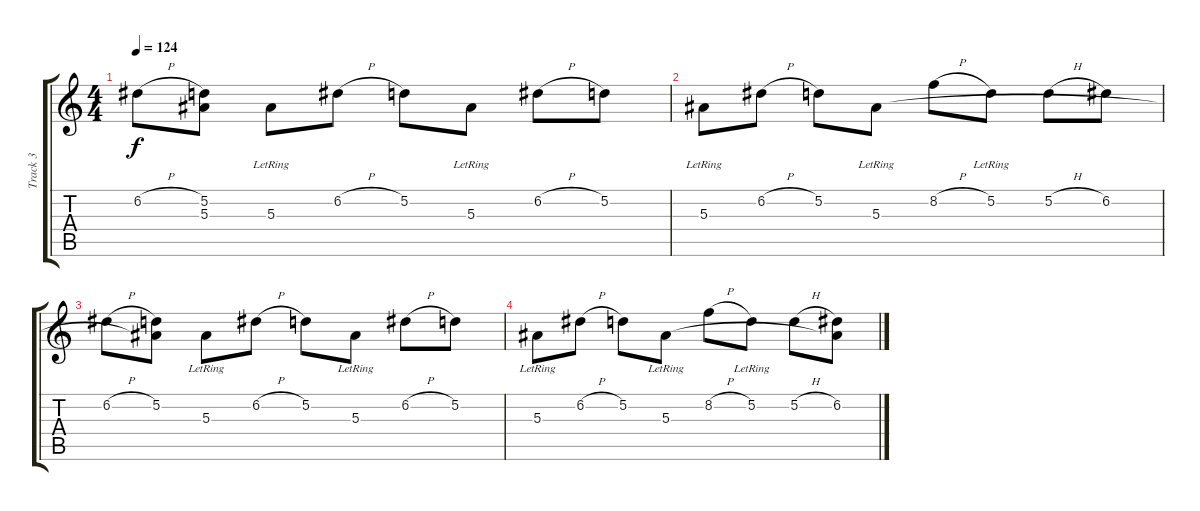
\track ("Track 3" "Track 3") {instrument distortionguitar}
\staff {score tabs}
\tuning (D4 A3 F3 C3 G2 C2) {hide}
\ts (4 4)
\tempo 124
\clef g2
\ks c
6.2{h}.8{dy f} (5.2 5.3{t}).8 5.3{lr}.8 6.2{h}.8 5.2.8 5.3{lr}.8 6.2{h}.8 5.2.8 |
5.3{lr}.8 6.2{h}.8 5.2.8 5.3{lr}.8 8.2{h}.8 5.2{lr}.8 5.2{h}.8 6.2.8 |
6.2{h}.8 (5.2 5.3{t}).8 5.3{lr}.8 6.2{h}.8 5.2.8 5.3{lr}.8 6.2{h}.8 5.2.8 |
5.3{lr}.8 6.2{h}.8 5.2.8 5.3{lr}.8 8.2{h}.8 5.2{lr}.8 5.2{h}.8 (6.2 5.3{t}).8
